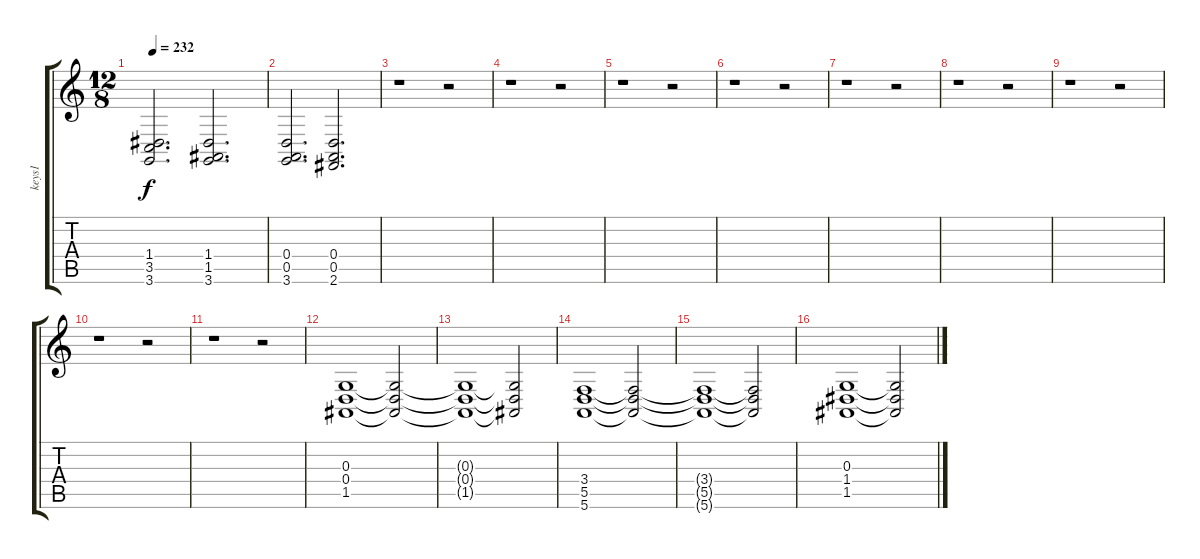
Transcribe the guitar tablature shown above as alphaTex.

\track ("keys1" "keys1") {instrument choiraahs}
\staff {score tabs}
\tuning (E4 B3 G3 D3 A2 E2) {hide}
\ts (12 8)
\tempo 232
\clef g2
\ks c
(1.4 3.5 3.6).2{d dy f} (1.4 1.5 3.6).2{d} |
(0.4 0.5 3.6).2{d} (0.4 0.5 2.6).2{d} |
r.1 r.2 |
r.1 r.2 |
r.1 r.2 |
r.1 r.2 |
r.1 r.2 |
r.1 r.2 |
r.1 r.2 |
r.1 r.2 |
r.1 r.2 |
(0.3 0.4 1.5).1 (0.3{t} 0.4{t} 1.5{t}).2 |
(0.3{t} 0.4{t} 1.5{t}).1 (0.3{t} 0.4{t} 1.5{t}).2 |
(3.4 5.5 5.6).1 (3.4{t} 5.5{t} 5.6{t}).2 |
(3.4{t} 5.5{t} 5.6{t}).1 (3.4{t} 5.5{t} 5.6{t}).2 |
(0.3 1.4 1.5).1 (0.3{t} 1.4{t} 1.5{t}).2
